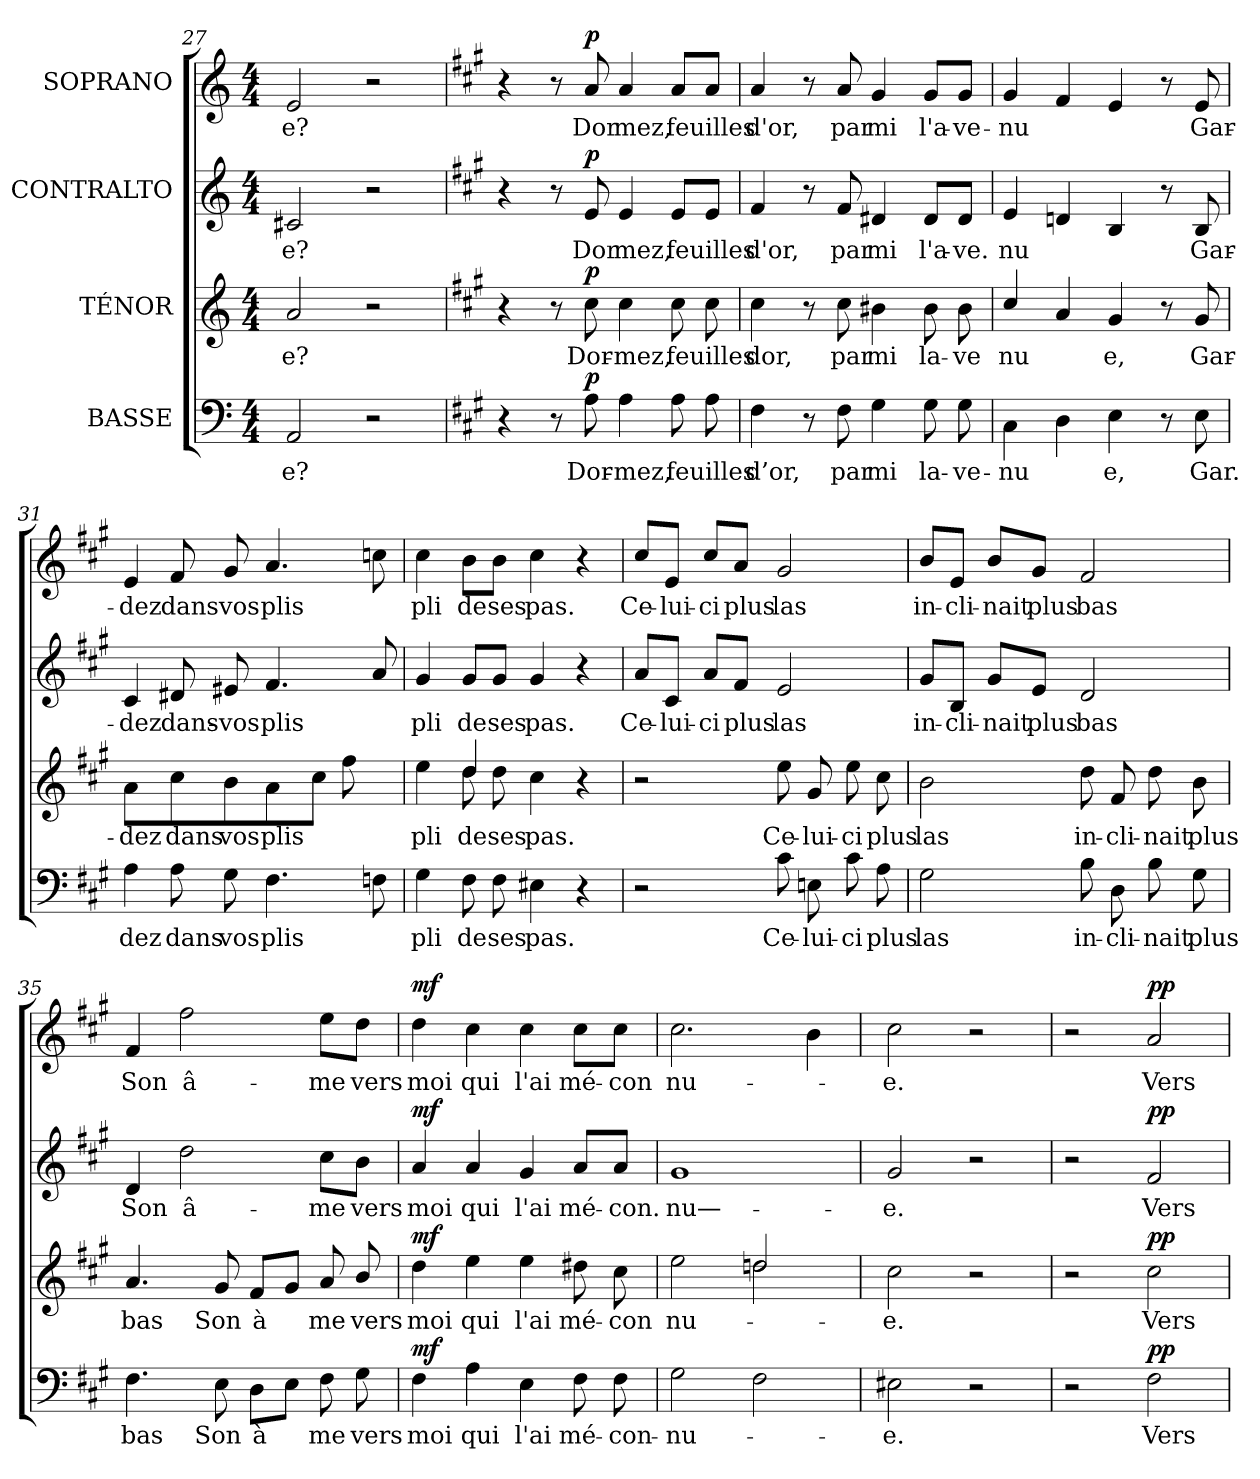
**kern	**text	**dynam	**kern	**text	**dynam	**kern	**text	**dynam	**kern	**text	**dynam
*part4	*part4	*part4	*part3	*part3	*part3	*part2	*part2	*part2	*part1	*part1	*part1
*staff4	*staff4	*staff4	*staff3	*staff3	*staff3	*staff2	*staff2	*staff2	*staff1	*staff1	*staff1
*I"BASSE	*	*	*I"TÉNOR	*	*	*I"CONTRALTO	*	*	*I"SOPRANO	*	*
*clefF4	*	*	*clefG2	*	*	*clefG2	*	*	*clefG2	*	*
*k[]	*	*	*k[]	*	*	*k[]	*	*	*k[]	*	*
*M4/4	*	*	*M4/4	*	*	*M4/4	*	*	*M4/4	*	*
=27	=27	=27	=27	=27	=27	=27	=27	=27	=27	=27	=27
2AAi/	e?	.	2ai/	e?	.	2c#Xi/	e?	.	2ei/	e?	.
2r	.	.	2r	.	.	2r	.	.	2r	.	.
!!LO:LB:g=z
=28	=28	=28	=28	=28	=28	=28	=28	=28	=28	=28	=28
*k[f#c#g#]	*	*	*k[f#c#g#]	*	*	*k[f#c#g#]	*	*	*k[f#c#g#]	*	*
4r	.	.	4r	.	.	4r	.	.	4r	.	.
8r	.	.	8r	.	.	8r	.	.	8r	.	.
!	!	!LO:DY:a	!	!	!LO:DY:a	!	!	!LO:DY:a	!	!	!LO:DY:a
8Ai\	Dor-	p	8cc#i\	Dor-	p	8ei/	Dor	p	8ai/	Dor	p
4Ai\	mez,	.	4cc#i\	mez,	.	4ei/	mez,	.	4ai/	mez,	.
8Ai\	feuilles	.	8cc#i\	feuilles	.	8ei/L	feuilles	.	8ai/L	feuilles	.
8Ai\	.	.	8cc#i\	.	.	8ei/J	.	.	8ai/J	.	.
=29	=29	=29	=29	=29	=29	=29	=29	=29	=29	=29	=29
4F#i\	d’or,	.	4cc#i\	dor,	.	4f#i/	d'or,	.	4ai/	d'or,	.
8r	.	.	8r	.	.	8r	.	.	8r	.	.
8F#i\	par	.	8cc#i\	par	.	8f#i/	par	.	8ai/	par	.
4G#i\	mi	.	4b#Xi\	mi	.	4d#Xi/	mi	.	4g#i/	mi	.
8G#i\	la-	.	8b#i\	la-	.	8d#i/L	l'a-	.	8g#i/L	l'a-	.
8G#i\	ve-	.	8b#i\	ve	.	8d#i/J	ve.	.	8g#i/J	ve-	.
=30	=30	=30	=30	=30	=30	=30	=30	=30	=30	=30	=30
4C#i\	nu	.	4cc#i/	nu	.	4ei/	nu	.	4g#i/	nu	.
4Di\	.	.	4ai/	.	.	4dni/	.	.	4f#i/	.	.
4Ei\	e,	.	4g#i/	e,	.	4Bi/	.	.	4ei/	.	.
8r	.	.	8r	.	.	8r	.	.	8r	.	.
8Ei\	Gar.	.	8g#i/	Gar-	.	8Bi/	Gar-	.	8ei/	Gar-	.
!!LO:PB:g=z
=31	=31	=31	=31	=31	=31	=31	=31	=31	=31	=31	=31
4Ai\	dez	.	4ai/	dez	.	4c#i/	dez	.	4ei/	dez	.
8Ai\	dans	.	8cc#i\	dans	.	8d#Xi/	dans-	.	8f#i/	dans	.
8G#i\	vos	.	8bi\	vos	.	8e#Xi/	vos	.	8g#i/	vos	.
4.F#i\	plis	.	4ai\	plis	.	4.f#i/	plis	.	4.ai/	plis	.
.	.	.	8cc#i\J	.	.	.	.	.	.	.	.
8ryy	.	.	8ff#i\	.	.	8ryy	.	.	8ryy	.	.
8Fj\	.	.	8ryy	.	.	8aj/	.	.	8ccj\	.	.
=32	=32	=32	=32	=32	=32	=32	=32	=32	=32	=32	=32
*	*	*	*^	*	*	*	*	*	*	*	*
4G#i\	pli	.	4eei\	4ryy	pli	.	4g#i/	pli	.	4cc#i\	pli	.
8F#i\	de	.	4ddi/	8ddZ\	de	.	8g#i/L	de	.	8bi\L	de	.
8F#i\	ses	.	.	8ddZ\	ses	.	8g#i/J	ses	.	8bi\J	ses	.
4E#Xi\	pas.	.	4cc#i\	2ryy	pas.	.	4g#i/	pas.	.	4cc#i\	pas.	.
4r	.	.	4r	.	.	.	4r	.	.	4r	.	.
*	*	*	*v	*v	*	*	*	*	*	*	*	*
=33	=33	=33	=33	=33	=33	=33	=33	=33	=33	=33	=33
2r	.	.	2r	.	.	8ai/L	Ce-	.	8cc#i/L	Ce-	.
.	.	.	.	.	.	8c#i/J	lui-	.	8ei/J	lui-	.
.	.	.	.	.	.	8ai/L	ci	.	8cc#i/L	ci	.
.	.	.	.	.	.	8f#i/J	plus	.	8ai/J	plus	.
8c#i\	Ce-	.	8eei\	Ce-	.	2ei/	las	.	2g#i/	las	.
8Eni\	lui-	.	8g#i/	lui-	.	.	.	.	.	.	.
8c#i\	ci	.	8eei\	ci	.	.	.	.	.	.	.
8Ai\	plus	.	8cc#i\	plus	.	.	.	.	.	.	.
!!LO:LB:g=z
=34	=34	=34	=34	=34	=34	=34	=34	=34	=34	=34	=34
2G#i\	las	.	2bi\	las	.	8g#i/L	in-	.	8bi/L	in-	.
.	.	.	.	.	.	8Bi/J	cli-	.	8ei/J	cli-	.
.	.	.	.	.	.	8g#i/L	nait	.	8bi/L	nait	.
.	.	.	.	.	.	8ei/J	plus	.	8g#i/J	plus	.
8Bi\	in-	.	8ddi\	in-	.	2di/	bas	.	2f#i/	bas	.
8Di\	cli-	.	8f#i/	cli-	.	.	.	.	.	.	.
8Bi\	nait	.	8ddi\	nait	.	.	.	.	.	.	.
8G#i\	plus	.	8bi\	plus	.	.	.	.	.	.	.
=35	=35	=35	=35	=35	=35	=35	=35	=35	=35	=35	=35
4.F#i\	bas	.	4.ai/	bas	.	4di/	Son	.	4f#i/	Son	.
.	.	.	.	.	.	2ddi\	â-	.	2ff#i\	â-	.
8Ei\	Son	.	8g#i/	Son	.	.	.	.	.	.	.
8Di\L	à	.	8f#i/L	à	.	.	.	.	.	.	.
8Ei\J	--	.	8g#i/J	--	.	.	.	.	.	.	.
8F#i\	me	.	8ai/	me	.	8cc#i\L	me	.	8eei\L	me	.
8G#i\	vers	.	8bi/	vers	.	8bi\J	vers	.	8ddi\J	vers	.
!!LO:LB:g=z
=36	=36	=36	=36	=36	=36	=36	=36	=36	=36	=36	=36
!	!	!LO:DY:a	!	!	!LO:DY:a	!	!	!LO:DY:a	!	!	!LO:DY:a
4F#i\	moi	mf	4ddi\	moi	mf	4ai/	moi	mf	4ddi\	moi	mf
4Ai\	qui	.	4eei\	qui	.	4ai/	qui	.	4cc#i\	qui	.
4Ei\	l'ai	.	4eei\	l'ai	.	4g#i/	l'ai	.	4cc#i\	l'ai	.
8F#i\	mé-	.	8dd#Xi\	mé-	.	8ai/L	mé-	.	8cc#i\L	mé-	.
8F#i\	con-	.	8cc#i\	con	.	8ai/J	con.	.	8cc#i\J	con	.
=37	=37	=37	=37	=37	=37	=37	=37	=37	=37	=37	=37
*	*	*	*^	*	*	*	*	*	*	*	*
2G#i\	nu-	.	2eei\	2ryy	nu-	.	1g#i/	nu—-	.	2.cc#i\	nu-	.
2F#i\	.	.	2ddni/	2ddZ\	.	.	.	.	.	.	.	.
.	.	.	.	.	.	.	.	.	.	4bi\	.	.
*	*	*	*v	*v	*	*	*	*	*	*	*	*
=38	=38	=38	=38	=38	=38	=38	=38	=38	=38	=38	=38
2E#Xi\	e.	.	2cc#i\	e.	.	2g#i/	e.	.	2cc#i\	e.	.
2r	.	.	2r	.	.	2r	.	.	2r	.	.
!!LO:PB:g=z
=39	=39	=39	=39	=39	=39	=39	=39	=39	=39	=39	=39
2r	.	.	2r	.	.	2r	.	.	2r	.	.
!	!	!LO:DY:a	!	!	!LO:DY:a	!	!	!LO:DY:a	!	!	!LO:DY:a
2F#i\	Vers	pp	2cc#i\	Vers	pp	2f#i/	Vers	pp	2ai/	Vers	pp
=	=	=	=	=	=	=	=	=	=	=	=
*-	*-	*-	*-	*-	*-	*-	*-	*-	*-	*-	*-
